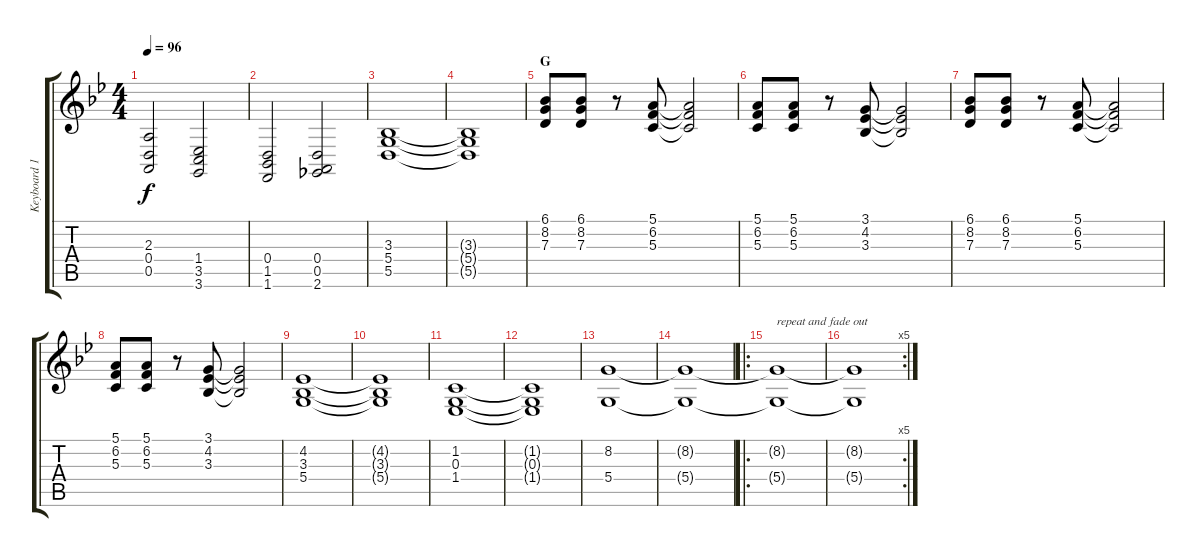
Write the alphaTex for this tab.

\track ("Keyboard 1 (RH)" "Keyboard 1") {instrument synthstrings1}
\staff {score tabs}
\tuning (E4 B3 G3 D3 A2 E2) {hide}
\ts (4 4)
\tempo 96
\clef g2
\ks bb
(2.3 0.4 0.5).2{dy f} (1.4 3.5 3.6).2 |
(0.4 1.5 1.6).2 (0.4 0.5 2.6).2 |
(3.3 5.4 5.5).1 |
(3.3{t} 5.4{t} 5.5{t}).1 |
\section ("" "G")
(6.1 8.2 7.3).8 (6.1 8.2 7.3).8 r.8 (5.1 6.2 5.3).8 (5.1{t} 6.2{t} 5.3{t}).2 |
(5.1 6.2 5.3).8 (5.1 6.2 5.3).8 r.8 (3.1 4.2 3.3).8 (3.1{t} 4.2{t} 3.3{t}).2 |
(6.1 8.2 7.3).8 (6.1 8.2 7.3).8 r.8 (5.1 6.2 5.3).8 (5.1{t} 6.2{t} 5.3{t}).2 |
(5.1 6.2 5.3).8 (5.1 6.2 5.3).8 r.8 (3.1 4.2 3.3).8 (3.1{t} 4.2{t} 3.3{t}).2 |
(4.2 3.3 5.4).1 |
(4.2{t} 3.3{t} 5.4{t}).1 |
(1.2 0.3 1.4).1 |
(1.2{t} 0.3{t} 1.4{t}).1 |
(8.2 5.4).1 |
(8.2{t} 5.4{t}).1 |
\ro
(8.2{t} 5.4{t}).1{txt "repeat and fade out"} |
\rc 5
(8.2{t} 5.4{t}).1
